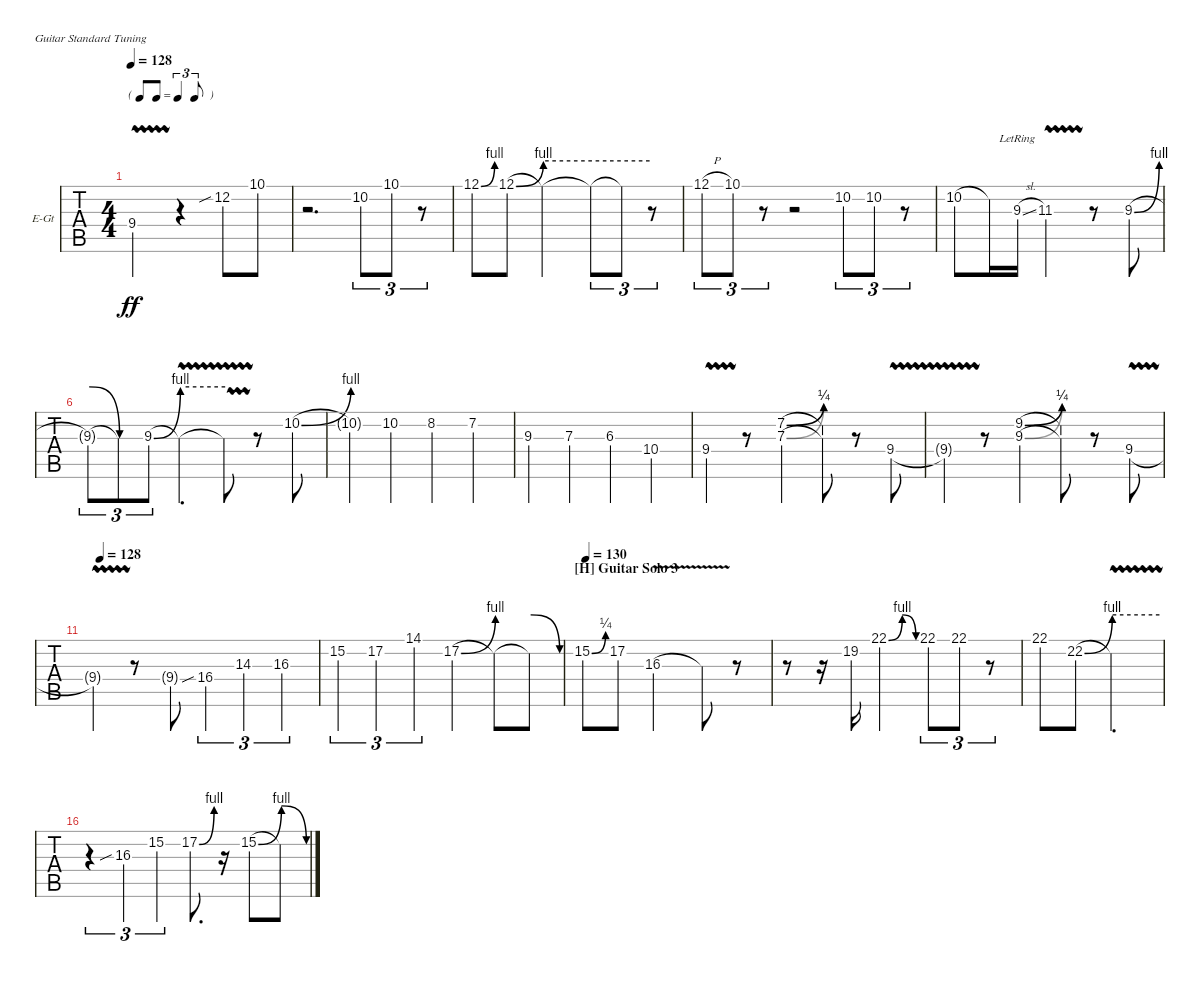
\bracketExtendMode nobrackets
\firstSystemTrackNameOrientation horizontal
\otherSystemsTrackNameOrientation horizontal
\defaultBarNumberDisplay FirstOfSystem
\track ("Live Version" "E-Gt") {instrument electricguitarclean}
\staff {tabs}
\tuning (E4 B3 G3 D3 A2 E2)
\ts (4 4)
\tf triplet8th
\tempo 128
\clef g2
\ks d
9.4{vw}.2{lyrics (0 "") lyrics (1 "") lyrics (2 "") lyrics (3 "") lyrics (4 "") dy ff} r.4 12.2{sib}.8{lyrics (0 "") lyrics (1 "") lyrics (2 "") lyrics (3 "") lyrics (4 "")} 10.1.8{lyrics (0 "") lyrics (1 "") lyrics (2 "") lyrics (3 "") lyrics (4 "")} |
r.2{d} 10.2.8{tu (3 2) lyrics (0 "") lyrics (1 "") lyrics (2 "") lyrics (3 "") lyrics (4 "")} 10.1.8{tu (3 2) lyrics (0 "") lyrics (1 "") lyrics (2 "") lyrics (3 "") lyrics (4 "")} r.8{tu (3 2)} |
12.1{be (bend 0 0 60 4)}.8{lyrics (0 "") lyrics (1 "") lyrics (2 "") lyrics (3 "") lyrics (4 "")} 12.1{be (bend 0 0 60 4)}.8{lyrics (0 "") lyrics (1 "") lyrics (2 "") lyrics (3 "") lyrics (4 "")} 12.1{be (hold 0 4 60 4) v t}.2{lyrics (0 "") lyrics (1 "") lyrics (2 "") lyrics (3 "") lyrics (4 "")} 12.1{be (hold 0 4 60 4) v t}.8{tu (3 2) lyrics (0 "") lyrics (1 "") lyrics (2 "") lyrics (3 "") lyrics (4 "")} 12.1{t}.8{tu (3 2) lyrics (0 "") lyrics (1 "") lyrics (2 "") lyrics (3 "") lyrics (4 "")} r.8{tu (3 2)} |
12.1{h}.8{tu (3 2) lyrics (0 "") lyrics (1 "") lyrics (2 "") lyrics (3 "") lyrics (4 "")} 10.1.8{tu (3 2) lyrics (0 "") lyrics (1 "") lyrics (2 "") lyrics (3 "") lyrics (4 "")} r.8{tu (3 2)} r.2 10.2.8{tu (3 2) lyrics (0 "") lyrics (1 "") lyrics (2 "") lyrics (3 "") lyrics (4 "")} 10.2.8{tu (3 2) lyrics (0 "") lyrics (1 "") lyrics (2 "") lyrics (3 "") lyrics (4 "")} r.8{tu (3 2)} |
10.2.8{lyrics (0 "") lyrics (1 "") lyrics (2 "") lyrics (3 "") lyrics (4 "")} 10.2{t}.16{lyrics (0 "") lyrics (1 "") lyrics (2 "") lyrics (3 "") lyrics (4 "")} 9.3{sl ac lr}.16{lyrics (0 "") lyrics (1 "") lyrics (2 "") lyrics (3 "") lyrics (4 "")} 11.3{vw}.2{lyrics (0 "") lyrics (1 "") lyrics (2 "") lyrics (3 "") lyrics (4 "")} r.8 9.3{be (bend 0 0 60 4)}.8{lyrics (0 "") lyrics (1 "") lyrics (2 "") lyrics (3 "") lyrics (4 "")} |
9.3{be (release 0 4 60 0) t}.8{tu (3 2) lyrics (0 "") lyrics (1 "") lyrics (2 "") lyrics (3 "") lyrics (4 "")} 9.3{be (hold 0 0 60 0) t}.8{tu (3 2) lyrics (0 "") lyrics (1 "") lyrics (2 "") lyrics (3 "") lyrics (4 "")} 9.3{be (bend 0 0 60 4)}.8{tu (3 2) lyrics (0 "") lyrics (1 "") lyrics (2 "") lyrics (3 "") lyrics (4 "")} 9.3{be (hold 0 4 60 4) vw t}.4{d lyrics (0 "") lyrics (1 "") lyrics (2 "") lyrics (3 "") lyrics (4 "")} 9.3{vw t}.8{lyrics (0 "") lyrics (1 "") lyrics (2 "") lyrics (3 "") lyrics (4 "")} r.8 10.2{be (bend 0 0 15 4)}.8{lyrics (0 "") lyrics (1 "") lyrics (2 "") lyrics (3 "") lyrics (4 "")} |
10.2{be (hold 0 0 60 0) t}.4{lyrics (0 "") lyrics (1 "") lyrics (2 "") lyrics (3 "") lyrics (4 "")} 10.2.4{lyrics (0 "") lyrics (1 "") lyrics (2 "") lyrics (3 "") lyrics (4 "")} 8.2.4{lyrics (0 "") lyrics (1 "") lyrics (2 "") lyrics (3 "") lyrics (4 "")} 7.2.4{lyrics (0 "") lyrics (1 "") lyrics (2 "") lyrics (3 "") lyrics (4 "")} |
9.3.4{lyrics (0 "") lyrics (1 "") lyrics (2 "") lyrics (3 "") lyrics (4 "")} 7.3.4{lyrics (0 "") lyrics (1 "") lyrics (2 "") lyrics (3 "") lyrics (4 "")} 6.3.4{lyrics (0 "") lyrics (1 "") lyrics (2 "") lyrics (3 "") lyrics (4 "")} 10.4.4{lyrics (0 "") lyrics (1 "") lyrics (2 "") lyrics (3 "") lyrics (4 "")} |
9.4{vw}.4{lyrics (0 "") lyrics (1 "") lyrics (2 "") lyrics (3 "") lyrics (4 "")} r.8 (7.2{be (bend 0 0 59.4 1)} 7.3{be (bend 0 0 59.4 1)}).4{lyrics (0 "") lyrics (1 "") lyrics (2 "") lyrics (3 "") lyrics (4 "")} (7.2{be (hold 0 0 60 0) t} 7.3{be (hold 0 0 60 0) t}).8{lyrics (0 "") lyrics (1 "") lyrics (2 "") lyrics (3 "") lyrics (4 "")} r.8 9.4{vw}.8{lyrics (0 "") lyrics (1 "") lyrics (2 "") lyrics (3 "") lyrics (4 "")} |
9.4{vw t}.4{lyrics (0 "") lyrics (1 "") lyrics (2 "") lyrics (3 "") lyrics (4 "")} r.8 (9.2{be (bend 0 0 59.4 1)} 9.3{be (bend 0 0 59.4 1)}).4{lyrics (0 "") lyrics (1 "") lyrics (2 "") lyrics (3 "") lyrics (4 "")} (9.2{be (hold 0 0 60 0) t} 9.3{be (hold 0 0 60 0) t}).8{lyrics (0 "") lyrics (1 "") lyrics (2 "") lyrics (3 "") lyrics (4 "")} r.8 9.4{vw}.8{lyrics (0 "") lyrics (1 "") lyrics (2 "") lyrics (3 "") lyrics (4 "")} |
\tempo (128 0.0375)
9.4{vw t}.4{lyrics (0 "") lyrics (1 "") lyrics (2 "") lyrics (3 "") lyrics (4 "")} r.8 9.4{g}.8{lyrics (0 "") lyrics (1 "") lyrics (2 "") lyrics (3 "") lyrics (4 "")} 16.4{sib}.4{tu (3 2) lyrics (0 "") lyrics (1 "") lyrics (2 "") lyrics (3 "") lyrics (4 "") beam split} 14.3.4{tu (3 2) lyrics (0 "") lyrics (1 "") lyrics (2 "") lyrics (3 "") lyrics (4 "")} 16.3.4{tu (3 2) lyrics (0 "") lyrics (1 "") lyrics (2 "") lyrics (3 "") lyrics (4 "")} |
15.2.4{tu (3 2) lyrics (0 "") lyrics (1 "") lyrics (2 "") lyrics (3 "") lyrics (4 "")} 17.2.4{tu (3 2) lyrics (0 "") lyrics (1 "") lyrics (2 "") lyrics (3 "") lyrics (4 "")} 14.1.4{tu (3 2) lyrics (0 "") lyrics (1 "") lyrics (2 "") lyrics (3 "") lyrics (4 "")} 17.2{be (bend 0 0 15 4)}.4{lyrics (0 "") lyrics (1 "") lyrics (2 "") lyrics (3 "") lyrics (4 "")} 17.2{be (hold 0 0 60 0) t}.8{lyrics (0 "") lyrics (1 "") lyrics (2 "") lyrics (3 "") lyrics (4 "")} 17.2{be (release 0 4 15 0) t}.8{lyrics (0 "") lyrics (1 "") lyrics (2 "") lyrics (3 "") lyrics (4 "")} |
\section ("H" "Guitar Solo 3")
\tempo (130 0.025)
15.2{be (bend 0 0 30.599999999999998 1)}.8{lyrics (0 "") lyrics (1 "") lyrics (2 "") lyrics (3 "") lyrics (4 "")} 17.2.8{lyrics (0 "") lyrics (1 "") lyrics (2 "") lyrics (3 "") lyrics (4 "")} 16.3{v}.2{lyrics (0 "") lyrics (1 "") lyrics (2 "") lyrics (3 "") lyrics (4 "")} 16.3{v t}.8{lyrics (0 "") lyrics (1 "") lyrics (2 "") lyrics (3 "") lyrics (4 "")} r.8 |
r.8 r.16 19.2.16{lyrics (0 "") lyrics (1 "") lyrics (2 "") lyrics (3 "") lyrics (4 "")} 22.1{be (bendrelease 0 0 30 4 30 4 60 0)}.2{lyrics (0 "") lyrics (1 "") lyrics (2 "") lyrics (3 "") lyrics (4 "")} 22.1.8{tu (3 2) lyrics (0 "") lyrics (1 "") lyrics (2 "") lyrics (3 "") lyrics (4 "")} 22.1.8{tu (3 2) lyrics (0 "") lyrics (1 "") lyrics (2 "") lyrics (3 "") lyrics (4 "")} r.8{tu (3 2)} |
22.1.8{lyrics (0 "") lyrics (1 "") lyrics (2 "") lyrics (3 "") lyrics (4 "")} 22.2{be (bend 0 0 60 4)}.8{lyrics (0 "") lyrics (1 "") lyrics (2 "") lyrics (3 "") lyrics (4 "")} 22.2{be (hold 0 4 60 4) vw t}.2{d lyrics (0 "") lyrics (1 "") lyrics (2 "") lyrics (3 "") lyrics (4 "")} |
r.4{tu (3 2)} 16.3{sib}.4{tu (3 2) lyrics (0 "") lyrics (1 "") lyrics (2 "") lyrics (3 "") lyrics (4 "")} 15.2.4{tu (3 2) lyrics (0 "") lyrics (1 "") lyrics (2 "") lyrics (3 "") lyrics (4 "")} 17.2{be (bend 0 0 15 4)}.8{d lyrics (0 "") lyrics (1 "") lyrics (2 "") lyrics (3 "") lyrics (4 "") beam split} r.16 15.2{be (bend 0 0 30.599999999999998 4)}.8{lyrics (0 "") lyrics (1 "") lyrics (2 "") lyrics (3 "") lyrics (4 "")} 15.2{be (release 0 4 37.199999999999996 0) t}.8{lyrics (0 "") lyrics (1 "") lyrics (2 "") lyrics (3 "") lyrics (4 "")}
